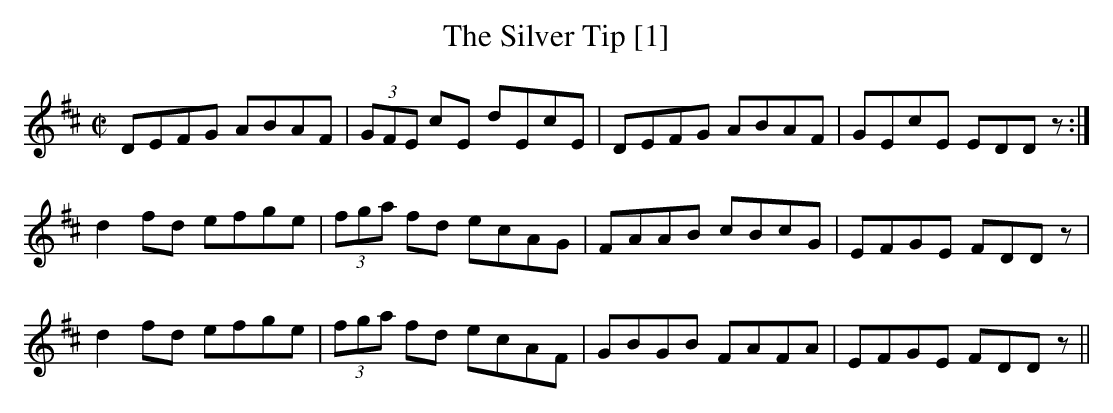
X:1
T:Silver Tip [1], The
M:C|
L:1/8
K:D
DEFG ABAF|(3GFE cE dEcE|DEFG ABAF|GEcE EDDz:|
d2 fd efge|(3fga fd ecAG|FAAB cBcG|EFGE FDDz|
d2 fd efge|(3fga fd ecAF|GBGB FAFA|EFGE FDDz||
